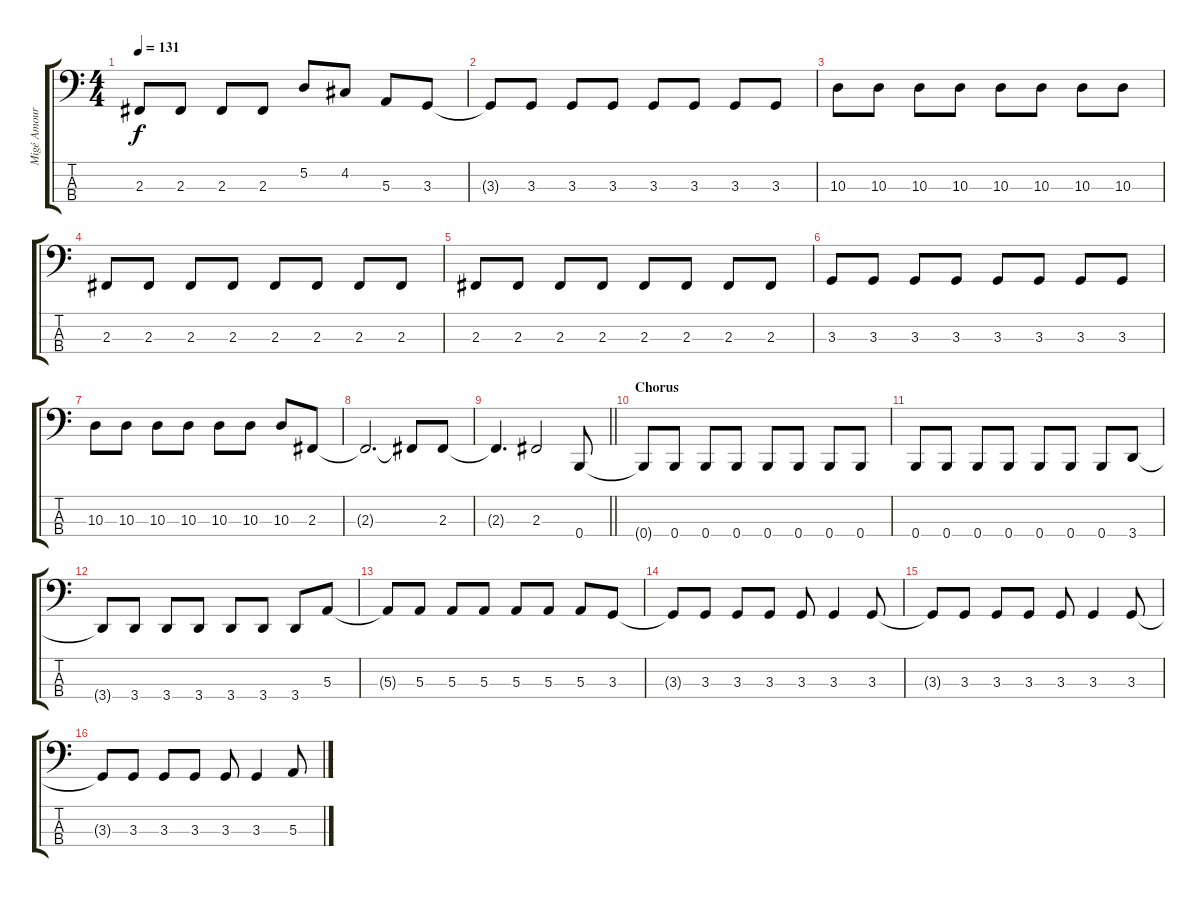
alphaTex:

\track ("Migé Amour (Bass)" "Migé Amour") {instrument electricbassfinger}
\staff {score tabs}
\tuning (D2 A1 E1 B0) {hide}
\ts (4 4)
\tempo 131
\clef f4
\ks c
2.3.8{dy f} 2.3.8 2.3.8 2.3.8 5.2.8 4.2.8 5.3.8 3.3.8 |
3.3{t}.8 3.3.8 3.3.8 3.3.8 3.3.8 3.3.8 3.3.8 3.3.8 |
10.3.8 10.3.8 10.3.8 10.3.8 10.3.8 10.3.8 10.3.8 10.3.8 |
2.3.8 2.3.8 2.3.8 2.3.8 2.3.8 2.3.8 2.3.8 2.3.8 |
2.3.8 2.3.8 2.3.8 2.3.8 2.3.8 2.3.8 2.3.8 2.3.8 |
3.3.8 3.3.8 3.3.8 3.3.8 3.3.8 3.3.8 3.3.8 3.3.8 |
10.3.8 10.3.8 10.3.8 10.3.8 10.3.8 10.3.8 10.3.8 2.3.8 |
2.3{t}.2{d} 2.3{t}.8 2.3.8 |
\barLineRight lightlight
2.3{t}.4{d} 2.3.2 0.4.8 |
\section ("" "Chorus")
0.4{t}.8 0.4.8 0.4.8 0.4.8 0.4.8 0.4.8 0.4.8 0.4.8 |
0.4.8 0.4.8 0.4.8 0.4.8 0.4.8 0.4.8 0.4.8 3.4.8 |
3.4{t}.8 3.4.8 3.4.8 3.4.8 3.4.8 3.4.8 3.4.8 5.3.8 |
5.3{t}.8 5.3.8 5.3.8 5.3.8 5.3.8 5.3.8 5.3.8 3.3.8 |
3.3{t}.8 3.3.8 3.3.8 3.3.8 3.3.8 3.3.4 3.3.8 |
3.3{t}.8 3.3.8 3.3.8 3.3.8 3.3.8 3.3.4 3.3.8 |
3.3{t}.8 3.3.8 3.3.8 3.3.8 3.3.8 3.3.4 5.3.8
